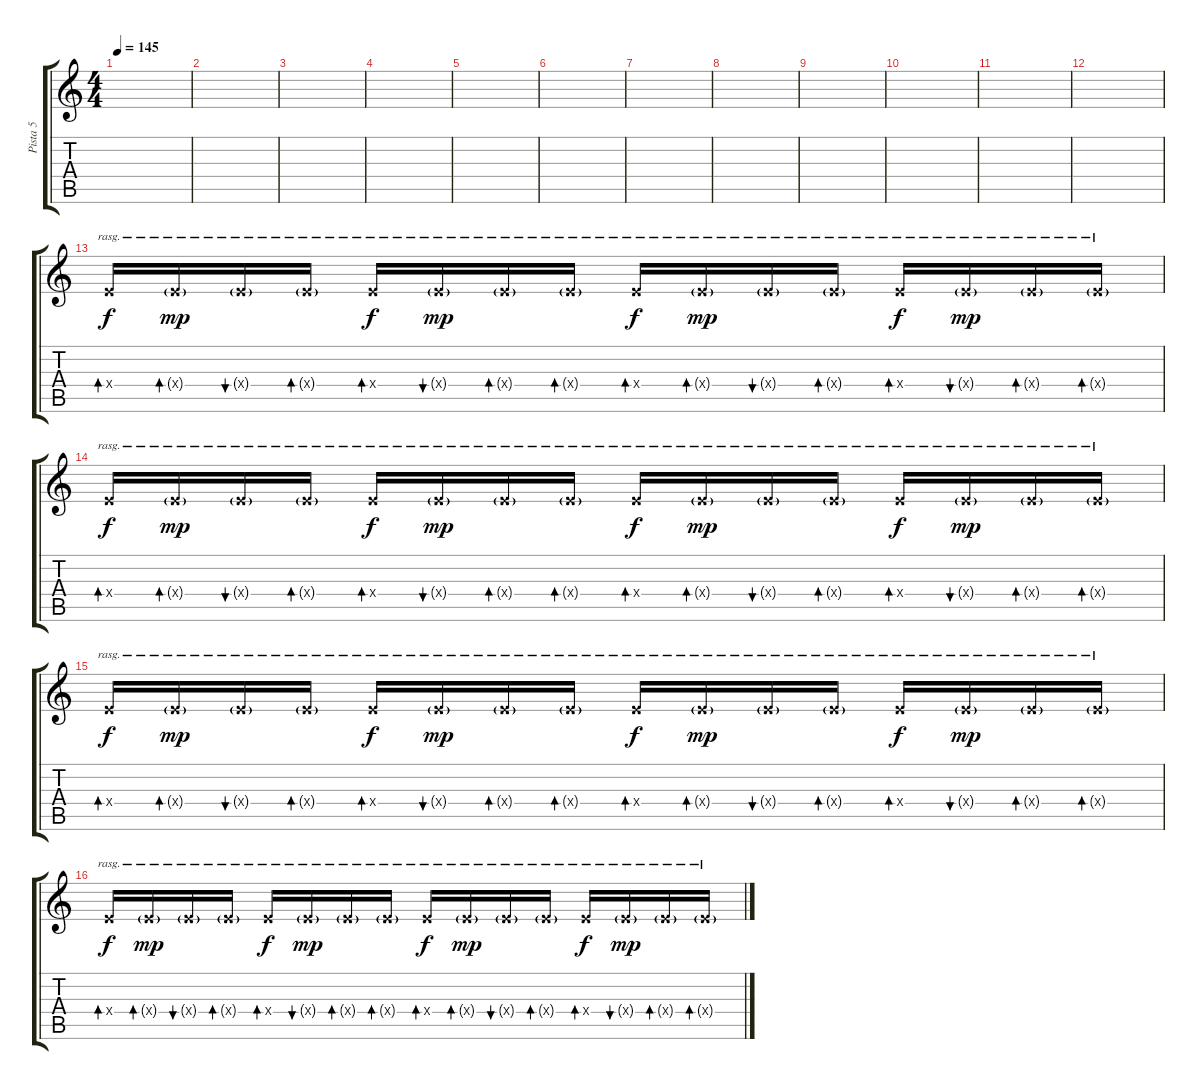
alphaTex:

\track ("Pista 5" "Pista 5") {instrument acousticguitarsteel}
\staff {score tabs}
\tuning (E4 B3 G3 D3 A2 E2) {hide}
\ts (4 4)
\tempo 145
\clef g2
\ks c
|
|
|
|
|
|
|
|
|
|
|
|
2.4{x}.16{bd 30 rasg ii dy f} 2.4{g x}.16{bd 30 rasg ii dy mp} 2.4{g x}.16{bu 30 rasg ii} 2.4{g x}.16{bd 30 rasg ii} 2.4{x}.16{bd 30 rasg ii dy f} 2.4{g x}.16{bu 30 rasg ii dy mp} 2.4{g x}.16{bd 30 rasg ii} 2.4{g x}.16{bd 30 rasg ii} 2.4{x}.16{bd 30 rasg ii dy f} 2.4{g x}.16{bd 30 rasg ii dy mp} 2.4{g x}.16{bu 30 rasg ii} 2.4{g x}.16{bd 30 rasg ii} 2.4{x}.16{bd 30 rasg ii dy f} 2.4{g x}.16{bu 30 rasg ii dy mp} 2.4{g x}.16{bd 30 rasg ii} 2.4{g x}.16{bd 30 rasg ii} |
2.4{x}.16{bd 30 rasg ii dy f} 2.4{g x}.16{bd 30 rasg ii dy mp} 2.4{g x}.16{bu 30 rasg ii} 2.4{g x}.16{bd 30 rasg ii} 2.4{x}.16{bd 30 rasg ii dy f} 2.4{g x}.16{bu 30 rasg ii dy mp} 2.4{g x}.16{bd 30 rasg ii} 2.4{g x}.16{bd 30 rasg ii} 2.4{x}.16{bd 30 rasg ii dy f} 2.4{g x}.16{bd 30 rasg ii dy mp} 2.4{g x}.16{bu 30 rasg ii} 2.4{g x}.16{bd 30 rasg ii} 2.4{x}.16{bd 30 rasg ii dy f} 2.4{g x}.16{bu 30 rasg ii dy mp} 2.4{g x}.16{bd 30 rasg ii} 2.4{g x}.16{bd 30 rasg ii} |
2.4{x}.16{bd 30 rasg ii dy f} 2.4{g x}.16{bd 30 rasg ii dy mp} 2.4{g x}.16{bu 30 rasg ii} 2.4{g x}.16{bd 30 rasg ii} 2.4{x}.16{bd 30 rasg ii dy f} 2.4{g x}.16{bu 30 rasg ii dy mp} 2.4{g x}.16{bd 30 rasg ii} 2.4{g x}.16{bd 30 rasg ii} 2.4{x}.16{bd 30 rasg ii dy f} 2.4{g x}.16{bd 30 rasg ii dy mp} 2.4{g x}.16{bu 30 rasg ii} 2.4{g x}.16{bd 30 rasg ii} 2.4{x}.16{bd 30 rasg ii dy f} 2.4{g x}.16{bu 30 rasg ii dy mp} 2.4{g x}.16{bd 30 rasg ii} 2.4{g x}.16{bd 30 rasg ii} |
2.4{x}.16{bd 30 rasg ii dy f} 2.4{g x}.16{bd 30 rasg ii dy mp} 2.4{g x}.16{bu 30 rasg ii} 2.4{g x}.16{bd 30 rasg ii} 2.4{x}.16{bd 30 rasg ii dy f} 2.4{g x}.16{bu 30 rasg ii dy mp} 2.4{g x}.16{bd 30 rasg ii} 2.4{g x}.16{bd 30 rasg ii} 2.4{x}.16{bd 30 rasg ii dy f} 2.4{g x}.16{bd 30 rasg ii dy mp} 2.4{g x}.16{bu 30 rasg ii} 2.4{g x}.16{bd 30 rasg ii} 2.4{x}.16{bd 30 rasg ii dy f} 2.4{g x}.16{bu 30 rasg ii dy mp} 2.4{g x}.16{bd 30 rasg ii} 2.4{g x}.16{bd 30 rasg ii}
